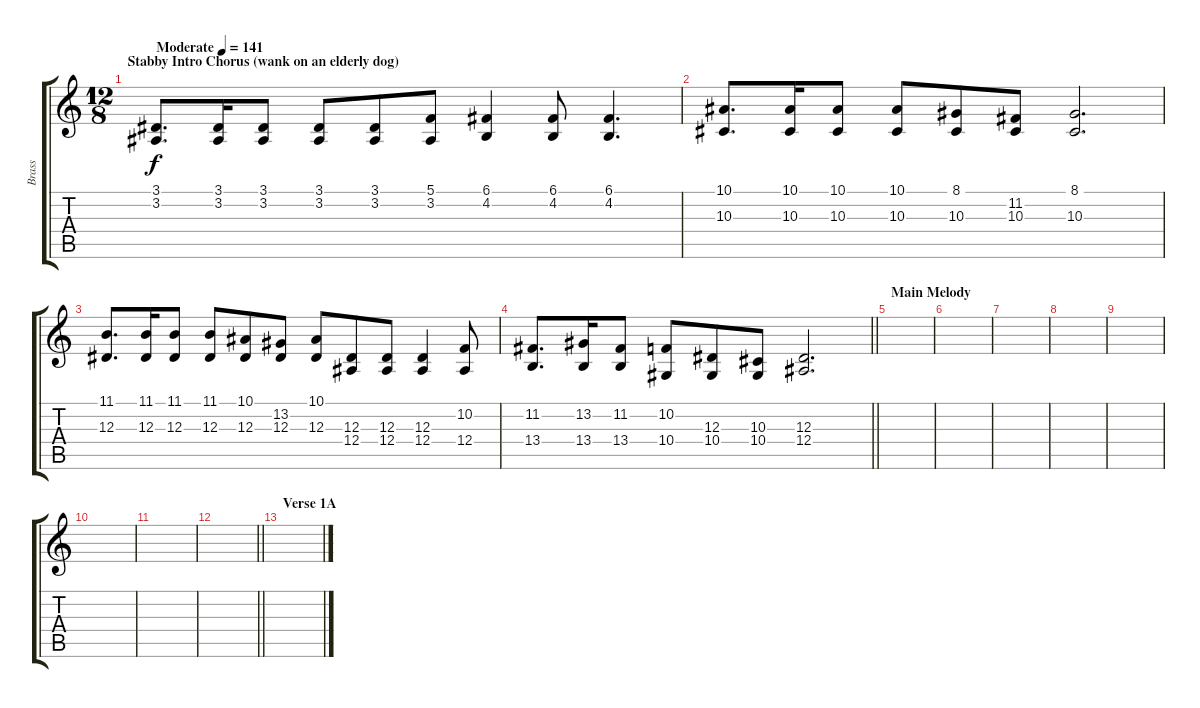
\track ("Brass" "Brass") {instrument brasssection}
\staff {score tabs}
\tuning (C4 G3 Eb3 Bb2 F2 C2) {hide}
\ts (12 8)
\section ("" "Stabby Intro Chorus (wank on an elderly dog)")
\tempo (141 "Moderate")
\clef g2
\ks c
(3.1 3.2).8{d dy f instrument brasssection} (3.1 3.2).16 (3.1 3.2).8 (3.1 3.2).8 (3.1 3.2).8 (5.1 3.2).8 (6.1 4.2).4 (6.1 4.2).8 (6.1 4.2).4{d} |
(10.1 10.3).8{d} (10.1 10.3).16 (10.1 10.3).8 (10.1 10.3).8 (8.1 10.3).8 (11.2 10.3).8 (8.1 10.3).2{d} |
(11.1 12.3).8{d} (11.1 12.3).16 (11.1 12.3).8 (11.1 12.3).8 (10.1 12.3).8 (13.2 12.3).8 (10.1 12.3).8 (12.3 12.4).8 (12.3 12.4).8 (12.3 12.4).4 (10.2 12.4).8 |
\barLineRight lightlight
(11.2 13.4).8{d} (13.2 13.4).16 (11.2 13.4).8 (10.2 10.4).8 (12.3 10.4).8 (10.3 10.4).8 (12.3 12.4).2{d} |
\section ("" "Main Melody")
|
|
|
|
|
|
|
\barLineRight lightlight
|
\section ("" "Verse 1A")
